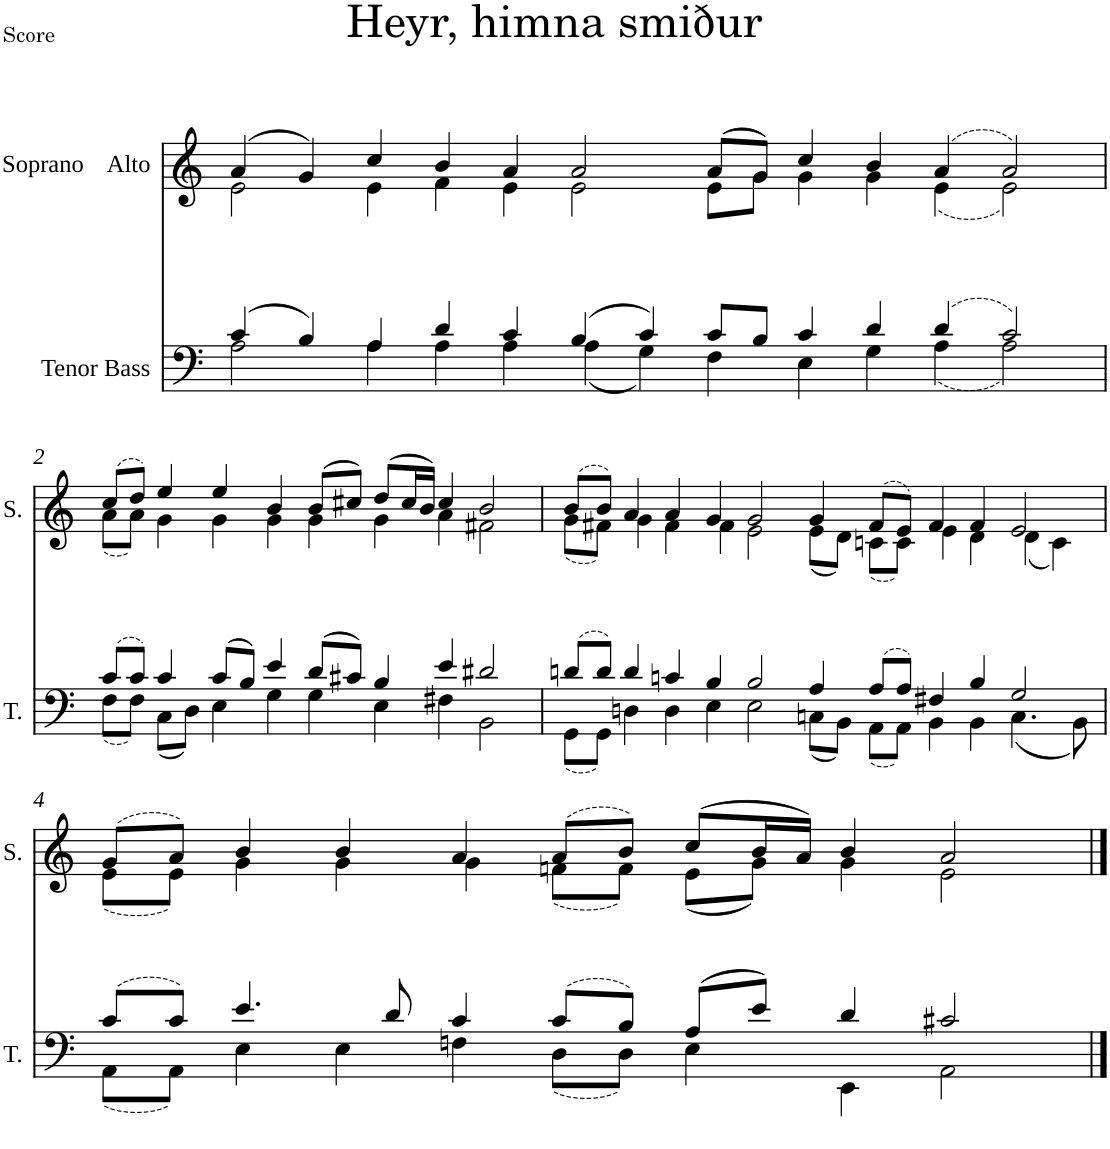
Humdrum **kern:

**kern	**kern
*part2	*part1
*staff2	*staff1
*I"Tenor Bass	*I"Soprano    Alto
*I'T.	*I'S.
*clefF4	*clefG2
*k[]	*k[]
=1	=1
*^	*^
(>4c/	2A\	(>4a/	2e\
4B/)	.	4g/)	.
4A/	4A\	4cc/	4e\
4d/	4A\	4b/	4f\
4c/	4A\	4a/	4e\
(>4B/	(<4A\	2a/	2e\
4c/)	4G\)	.	.
8c/L	4F\	(>8a/L	8e\L
8B/J	.	8g/J)	8g\J
4c/	4E\	4cc/	4g\
4d/	4G\	4b/	4g\
(>4d/	(<4A\	(>4a/	(<4e\
2c/)	2A\)	2a/)	2e\)
!!LO:LB:g=z	!!
=2	=2	=2	=2
(>8c/L	(<8F\L	(>8cc/L	(<8a\L
8c/J)	8F\J)	8dd/J)	8a\J)
4c/	(<8C\L	4ee/	4g\
.	8D\J)	.	.
(>8c/L	4E\	4ee/	4g\
8B/J)	.	.	.
4e/	4G\	4b/	4g\
(>8d/L	4G\	(>8b/L	4g\
8c#X/J)	.	8cc#X/J)	.
4B/	4E\	(>8dd/L	4g\
.	.	16cc#/L	.
.	.	16b/JJ)	.
4e/	4F#X\	4cc#/	4a\
2d#X/	2BB\	2b/	2f#X\
=3	=3	=3	=3
(>8dn/L	(<8GG\L	(>8b/L	(<8g\L
8d/J)	8GG\J)	8b/J)	8f#X\J)
4d/	4Dn\	4a/	4g\
4cn/	4D\	4a/	4f#\
4B/	4E\	4g/	4f#\
2B/	2E\	2g/	2e\
4A/	(<8Cn\L	4g/	(<8e\L
.	8BB\J)	.	8d\J)
(>8A/L	(<8AA\L	(>8f#/L	(<8cn\L
8A/J)	8AA\J)	8e/J)	8c\J)
4F#X/	4BB\	4f#/	4e\
4B/	4BB\	4f#/	4d\
2G/	(<4.C\	2e/	(<4d\
.	.	.	4c\)
.	8BB\)	.	.
!!LO:LB:g=z	!!
=4	=4	=4	=4
(>8c/L	(<8AA\L	(>8g/L	(<8e\L
8c/J)	8AA\J)	8a/J)	8e\J)
4.e/	4E\	4b/	4g\
.	4E\	4b/	4g\
8d/	.	.	.
4c/	4Fn\	4a/	4g\
(>8c/L	(<8D\L	(>8a/L	(<8fn\L
8B/J)	8D\J)	8b/J)	8f\J)
(>8A/L	4E\	(>8cc/L	(<8e\L
8e/J)	.	16b/L	8g\J)
.	.	16a/JJ)	.
4d/	4EE\	4b/	4g\
2c#X/	2AA\	2a/	2e\
*v	*v	*	*
*	*v	*v
==	==
*-	*-
